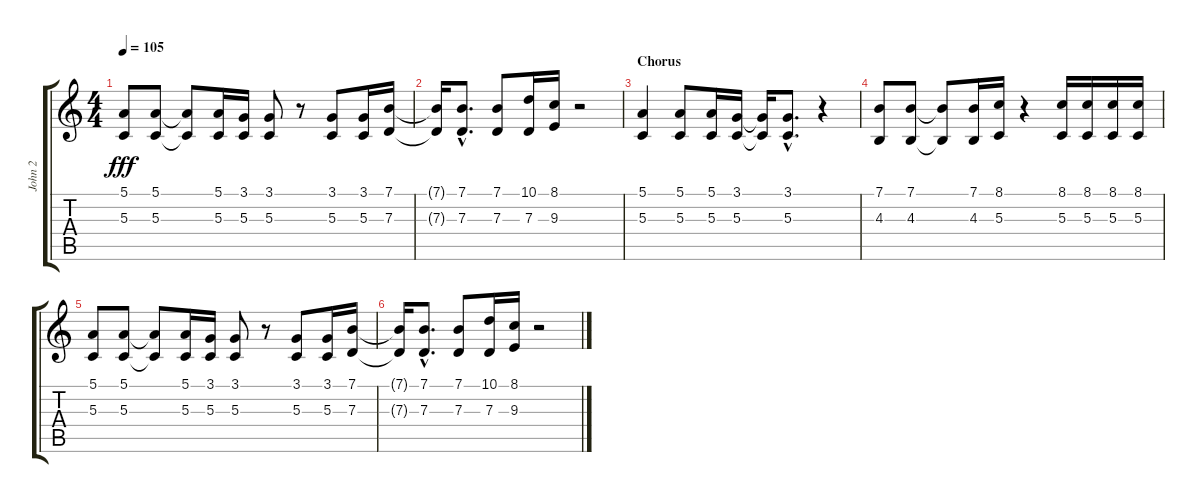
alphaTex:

\track ("John 2" "John 2") {instrument clarinet}
\staff {score tabs}
\tuning (E4 B3 G3 D3 A2 E2) {hide}
\ts (4 4)
\tempo 105
\clef g2
\ks c
(5.1 5.3).8{dy fff volume 10} (5.1 5.3).8 (5.1{t} 5.3{t}).8 (5.1 5.3).16 (3.1 5.3).16 (3.1 5.3).8 r.8 (3.1 5.3).8 (3.1 5.3).16 (7.1 7.3).16 |
(7.1{t} 7.3{t}).16 (7.1{hac} 7.3{hac}).8{d} (7.1 7.3).8 (10.1 7.3).16 (8.1 9.3).16 r.2 |
\section ("" "Chorus")
(5.1 5.3).4{volume 8} (5.1 5.3).8 (5.1 5.3).16 (3.1 5.3).16 (3.1{t} 5.3{t}).16 (3.1{hac} 5.3{hac}).8{d} r.4 |
(7.1 4.3).8 (7.1 4.3).8 (7.1{t} 4.3{t}).8 (7.1 4.3).16 (8.1 5.3).16 r.4 (8.1 5.3).16 (8.1 5.3).16 (8.1 5.3).16 (8.1 5.3).16 |
(5.1 5.3).8{volume 6} (5.1 5.3).8 (5.1{t} 5.3{t}).8 (5.1 5.3).16 (3.1 5.3).16 (3.1 5.3).8 r.8 (3.1 5.3).8 (3.1 5.3).16 (7.1 7.3).16 |
(7.1{t} 7.3{t}).16{volume 3} (7.1{hac} 7.3{hac}).8{d} (7.1 7.3).8 (10.1 7.3).16 (8.1 9.3).16 r.2
